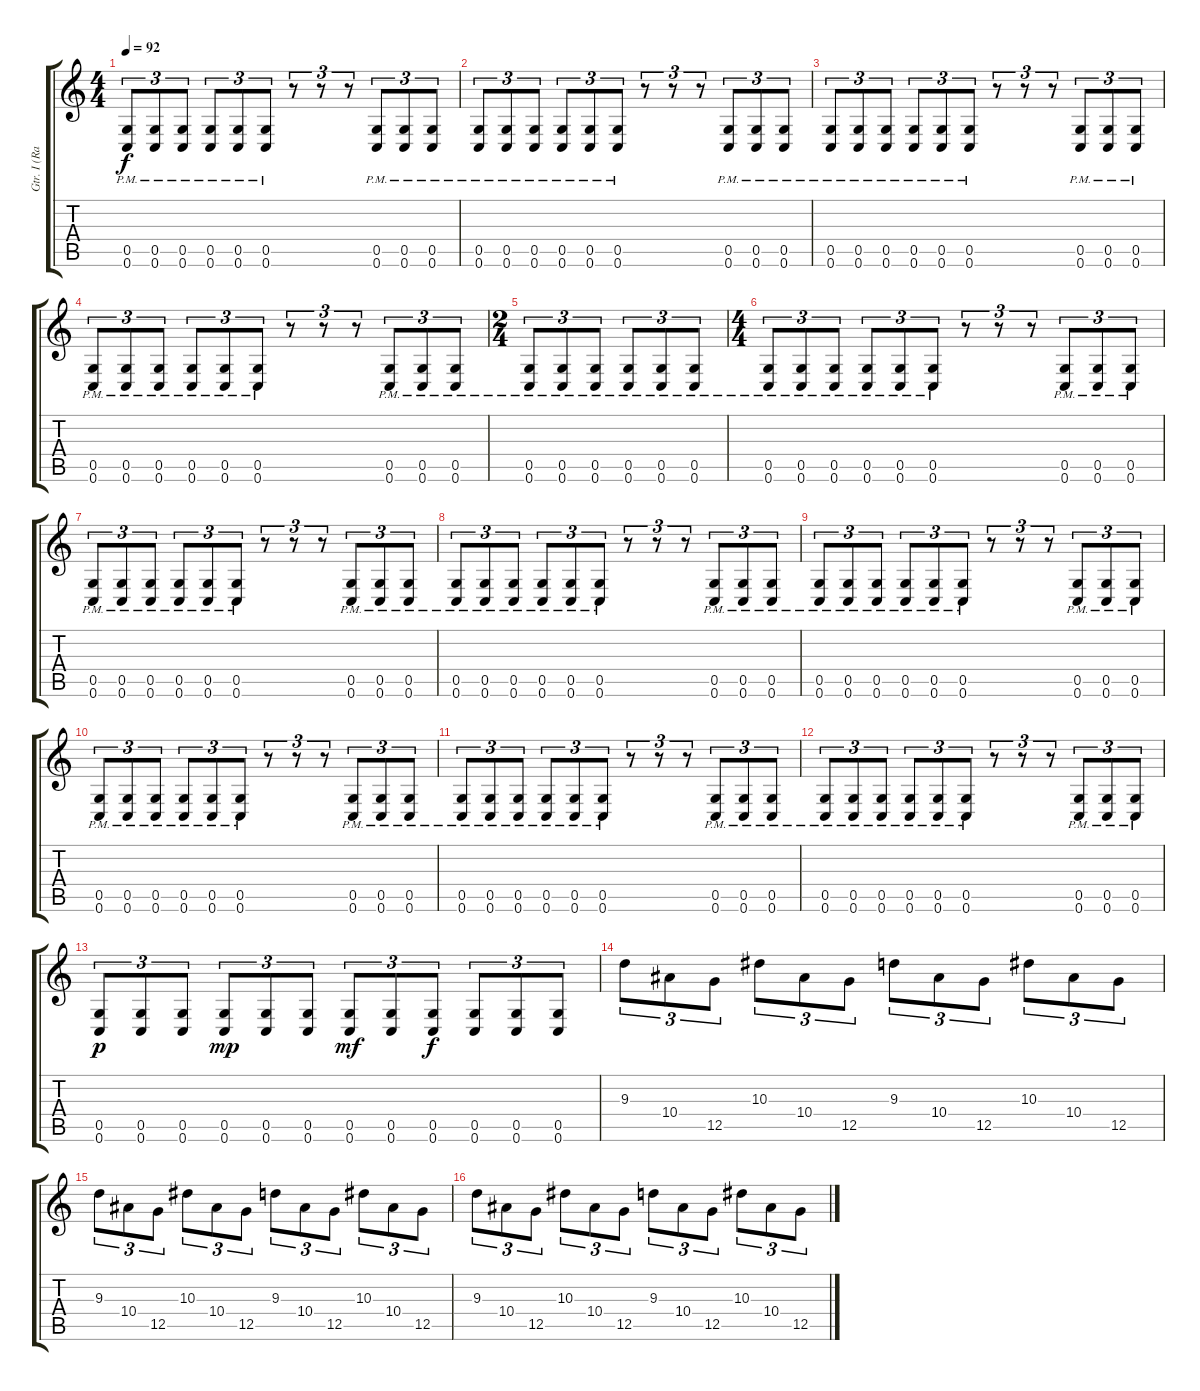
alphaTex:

\track ("Gtr. I (Raivio)" "Gtr. I (Ra") {instrument distortionguitar}
\staff {score tabs}
\tuning (D4 A3 F3 C3 G2 C2) {hide}
\ts (4 4)
\tempo 92
\clef g2
\ks c
(0.5{pm} 0.6{pm}).8{tu (3 2) dy f} (0.5{pm} 0.6{pm}).8{tu (3 2)} (0.5{pm} 0.6{pm}).8{tu (3 2)} (0.5{pm} 0.6{pm}).8{tu (3 2)} (0.5{pm} 0.6{pm}).8{tu (3 2)} (0.5{pm} 0.6{pm}).8{tu (3 2)} r.8{tu (3 2)} r.8{tu (3 2)} r.8{tu (3 2)} (0.5{pm} 0.6{pm}).8{tu (3 2)} (0.5{pm} 0.6{pm}).8{tu (3 2)} (0.5{pm} 0.6{pm}).8{tu (3 2)} |
(0.5{pm} 0.6{pm}).8{tu (3 2)} (0.5{pm} 0.6{pm}).8{tu (3 2)} (0.5{pm} 0.6{pm}).8{tu (3 2)} (0.5{pm} 0.6{pm}).8{tu (3 2)} (0.5{pm} 0.6{pm}).8{tu (3 2)} (0.5{pm} 0.6{pm}).8{tu (3 2)} r.8{tu (3 2)} r.8{tu (3 2)} r.8{tu (3 2)} (0.5{pm} 0.6{pm}).8{tu (3 2)} (0.5{pm} 0.6{pm}).8{tu (3 2)} (0.5{pm} 0.6{pm}).8{tu (3 2)} |
(0.5{pm} 0.6{pm}).8{tu (3 2)} (0.5{pm} 0.6{pm}).8{tu (3 2)} (0.5{pm} 0.6{pm}).8{tu (3 2)} (0.5{pm} 0.6{pm}).8{tu (3 2)} (0.5{pm} 0.6{pm}).8{tu (3 2)} (0.5{pm} 0.6{pm}).8{tu (3 2)} r.8{tu (3 2)} r.8{tu (3 2)} r.8{tu (3 2)} (0.5{pm} 0.6{pm}).8{tu (3 2)} (0.5{pm} 0.6{pm}).8{tu (3 2)} (0.5{pm} 0.6{pm}).8{tu (3 2)} |
(0.5{pm} 0.6{pm}).8{tu (3 2)} (0.5{pm} 0.6{pm}).8{tu (3 2)} (0.5{pm} 0.6{pm}).8{tu (3 2)} (0.5{pm} 0.6{pm}).8{tu (3 2)} (0.5{pm} 0.6{pm}).8{tu (3 2)} (0.5{pm} 0.6{pm}).8{tu (3 2)} r.8{tu (3 2)} r.8{tu (3 2)} r.8{tu (3 2)} (0.5{pm} 0.6{pm}).8{tu (3 2)} (0.5{pm} 0.6{pm}).8{tu (3 2)} (0.5{pm} 0.6{pm}).8{tu (3 2)} |
\ts (2 4)
(0.5{pm} 0.6{pm}).8{tu (3 2)} (0.5{pm} 0.6{pm}).8{tu (3 2)} (0.5{pm} 0.6{pm}).8{tu (3 2)} (0.5{pm} 0.6{pm}).8{tu (3 2)} (0.5{pm} 0.6{pm}).8{tu (3 2)} (0.5{pm} 0.6{pm}).8{tu (3 2)} |
\ts (4 4)
(0.5{pm} 0.6{pm}).8{tu (3 2)} (0.5{pm} 0.6{pm}).8{tu (3 2)} (0.5{pm} 0.6{pm}).8{tu (3 2)} (0.5{pm} 0.6{pm}).8{tu (3 2)} (0.5{pm} 0.6{pm}).8{tu (3 2)} (0.5{pm} 0.6{pm}).8{tu (3 2)} r.8{tu (3 2)} r.8{tu (3 2)} r.8{tu (3 2)} (0.5{pm} 0.6{pm}).8{tu (3 2)} (0.5{pm} 0.6{pm}).8{tu (3 2)} (0.5{pm} 0.6{pm}).8{tu (3 2)} |
(0.5{pm} 0.6{pm}).8{tu (3 2)} (0.5{pm} 0.6{pm}).8{tu (3 2)} (0.5{pm} 0.6{pm}).8{tu (3 2)} (0.5{pm} 0.6{pm}).8{tu (3 2)} (0.5{pm} 0.6{pm}).8{tu (3 2)} (0.5{pm} 0.6{pm}).8{tu (3 2)} r.8{tu (3 2)} r.8{tu (3 2)} r.8{tu (3 2)} (0.5{pm} 0.6{pm}).8{tu (3 2)} (0.5{pm} 0.6{pm}).8{tu (3 2)} (0.5{pm} 0.6{pm}).8{tu (3 2)} |
(0.5{pm} 0.6{pm}).8{tu (3 2)} (0.5{pm} 0.6{pm}).8{tu (3 2)} (0.5{pm} 0.6{pm}).8{tu (3 2)} (0.5{pm} 0.6{pm}).8{tu (3 2)} (0.5{pm} 0.6{pm}).8{tu (3 2)} (0.5{pm} 0.6{pm}).8{tu (3 2)} r.8{tu (3 2)} r.8{tu (3 2)} r.8{tu (3 2)} (0.5{pm} 0.6{pm}).8{tu (3 2)} (0.5{pm} 0.6{pm}).8{tu (3 2)} (0.5{pm} 0.6{pm}).8{tu (3 2)} |
(0.5{pm} 0.6{pm}).8{tu (3 2)} (0.5{pm} 0.6{pm}).8{tu (3 2)} (0.5{pm} 0.6{pm}).8{tu (3 2)} (0.5{pm} 0.6{pm}).8{tu (3 2)} (0.5{pm} 0.6{pm}).8{tu (3 2)} (0.5{pm} 0.6{pm}).8{tu (3 2)} r.8{tu (3 2)} r.8{tu (3 2)} r.8{tu (3 2)} (0.5{pm} 0.6{pm}).8{tu (3 2)} (0.5{pm} 0.6{pm}).8{tu (3 2)} (0.5{pm} 0.6{pm}).8{tu (3 2)} |
(0.5{pm} 0.6{pm}).8{tu (3 2)} (0.5{pm} 0.6{pm}).8{tu (3 2)} (0.5{pm} 0.6{pm}).8{tu (3 2)} (0.5{pm} 0.6{pm}).8{tu (3 2)} (0.5{pm} 0.6{pm}).8{tu (3 2)} (0.5{pm} 0.6{pm}).8{tu (3 2)} r.8{tu (3 2)} r.8{tu (3 2)} r.8{tu (3 2)} (0.5{pm} 0.6{pm}).8{tu (3 2)} (0.5{pm} 0.6{pm}).8{tu (3 2)} (0.5{pm} 0.6{pm}).8{tu (3 2)} |
(0.5{pm} 0.6{pm}).8{tu (3 2)} (0.5{pm} 0.6{pm}).8{tu (3 2)} (0.5{pm} 0.6{pm}).8{tu (3 2)} (0.5{pm} 0.6{pm}).8{tu (3 2)} (0.5{pm} 0.6{pm}).8{tu (3 2)} (0.5{pm} 0.6{pm}).8{tu (3 2)} r.8{tu (3 2)} r.8{tu (3 2)} r.8{tu (3 2)} (0.5{pm} 0.6{pm}).8{tu (3 2)} (0.5{pm} 0.6{pm}).8{tu (3 2)} (0.5{pm} 0.6{pm}).8{tu (3 2)} |
(0.5{pm} 0.6{pm}).8{tu (3 2)} (0.5{pm} 0.6{pm}).8{tu (3 2)} (0.5{pm} 0.6{pm}).8{tu (3 2)} (0.5{pm} 0.6{pm}).8{tu (3 2)} (0.5{pm} 0.6{pm}).8{tu (3 2)} (0.5{pm} 0.6{pm}).8{tu (3 2)} r.8{tu (3 2)} r.8{tu (3 2)} r.8{tu (3 2)} (0.5{pm} 0.6{pm}).8{tu (3 2)} (0.5{pm} 0.6{pm}).8{tu (3 2)} (0.5{pm} 0.6{pm}).8{tu (3 2)} |
(0.5 0.6).8{tu (3 2) dy p} (0.5 0.6).8{tu (3 2)} (0.5 0.6).8{tu (3 2)} (0.5 0.6).8{tu (3 2) dy mp} (0.5 0.6).8{tu (3 2)} (0.5 0.6).8{tu (3 2)} (0.5 0.6).8{tu (3 2) dy mf} (0.5 0.6).8{tu (3 2)} (0.5 0.6).8{tu (3 2) dy f} (0.5 0.6).8{tu (3 2)} (0.5 0.6).8{tu (3 2)} (0.5 0.6).8{tu (3 2)} |
9.3.8{tu (3 2)} 10.4.8{tu (3 2)} 12.5.8{tu (3 2)} 10.3.8{tu (3 2)} 10.4.8{tu (3 2)} 12.5.8{tu (3 2)} 9.3.8{tu (3 2)} 10.4.8{tu (3 2)} 12.5.8{tu (3 2)} 10.3.8{tu (3 2)} 10.4.8{tu (3 2)} 12.5.8{tu (3 2)} |
9.3.8{tu (3 2)} 10.4.8{tu (3 2)} 12.5.8{tu (3 2)} 10.3.8{tu (3 2)} 10.4.8{tu (3 2)} 12.5.8{tu (3 2)} 9.3.8{tu (3 2)} 10.4.8{tu (3 2)} 12.5.8{tu (3 2)} 10.3.8{tu (3 2)} 10.4.8{tu (3 2)} 12.5.8{tu (3 2)} |
9.3.8{tu (3 2)} 10.4.8{tu (3 2)} 12.5.8{tu (3 2)} 10.3.8{tu (3 2)} 10.4.8{tu (3 2)} 12.5.8{tu (3 2)} 9.3.8{tu (3 2)} 10.4.8{tu (3 2)} 12.5.8{tu (3 2)} 10.3.8{tu (3 2)} 10.4.8{tu (3 2)} 12.5.8{tu (3 2)}
